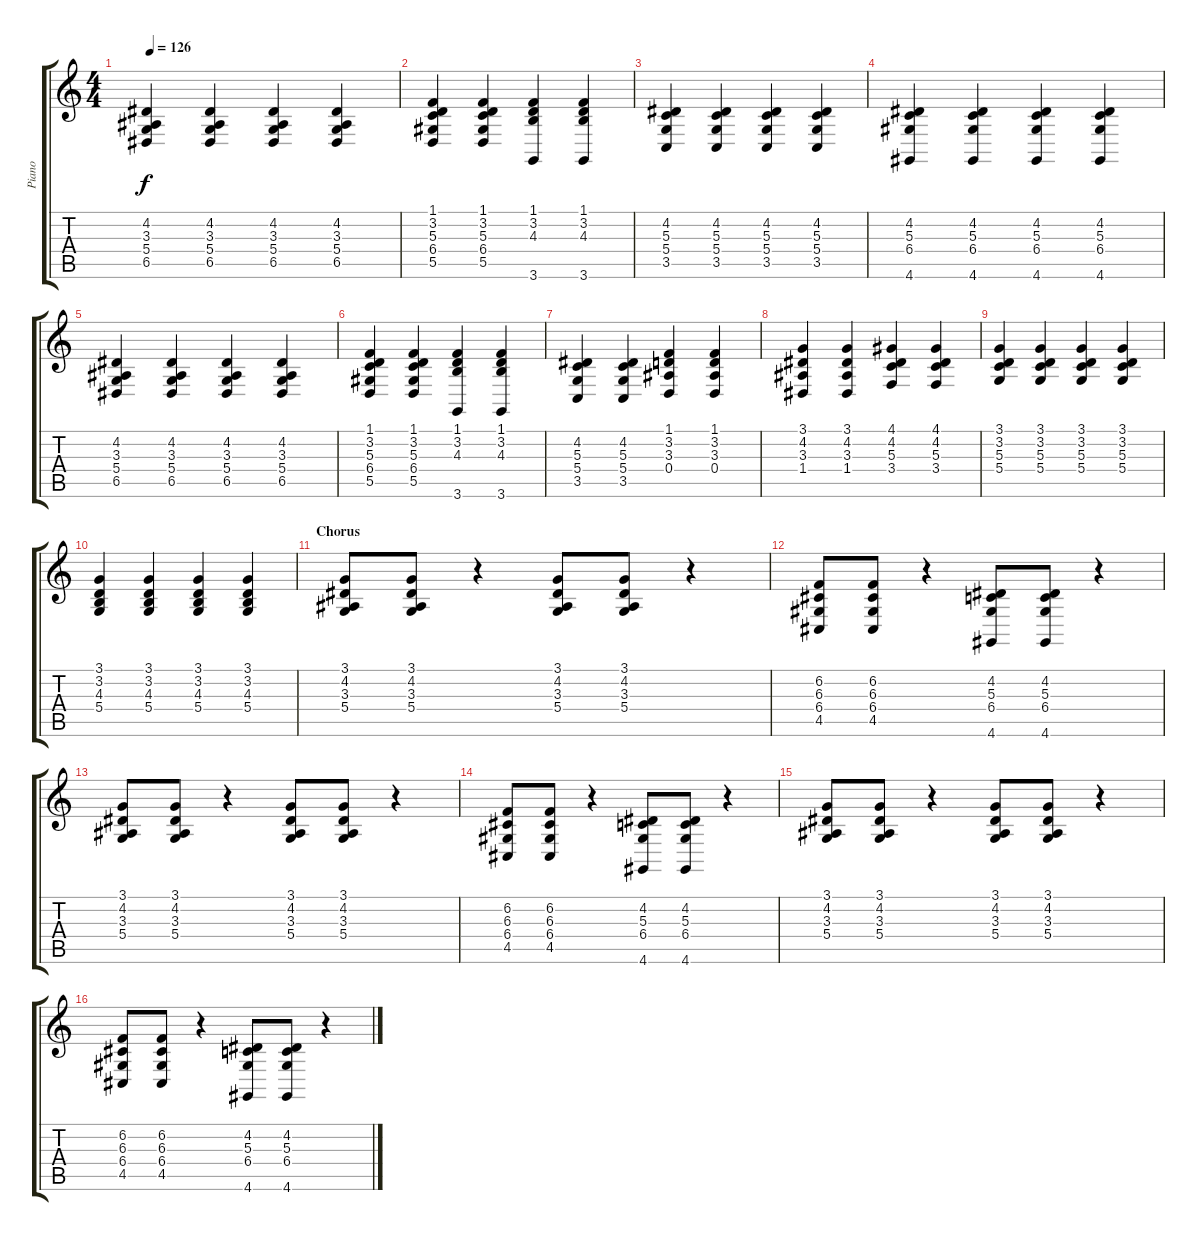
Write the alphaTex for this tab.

\track ("Piano" "Piano") {instrument brightacousticpiano}
\staff {score tabs}
\tuning (E4 B3 G3 D3 A2 E2) {hide}
\ts (4 4)
\tempo 126
\clef g2
\ks c
(4.2 3.3 5.4 6.5).4{dy f} (4.2 3.3 5.4 6.5).4 (4.2 3.3 5.4 6.5).4 (4.2 3.3 5.4 6.5).4 |
(1.1 3.2 5.3 6.4 5.5).4 (1.1 3.2 5.3 6.4 5.5).4 (1.1 3.2 4.3 3.6).4 (1.1 3.2 4.3 3.6).4 |
(4.2 5.3 5.4 3.5).4 (4.2 5.3 5.4 3.5).4 (4.2 5.3 5.4 3.5).4 (4.2 5.3 5.4 3.5).4 |
(4.2 5.3 6.4 4.6).4 (4.2 5.3 6.4 4.6).4 (4.2 5.3 6.4 4.6).4 (4.2 5.3 6.4 4.6).4 |
(4.2 3.3 5.4 6.5).4 (4.2 3.3 5.4 6.5).4 (4.2 3.3 5.4 6.5).4 (4.2 3.3 5.4 6.5).4 |
(1.1 3.2 5.3 6.4 5.5).4 (1.1 3.2 5.3 6.4 5.5).4 (1.1 3.2 4.3 3.6).4 (1.1 3.2 4.3 3.6).4 |
(4.2 5.3 5.4 3.5).4 (4.2 5.3 5.4 3.5).4 (1.1 3.2 3.3 0.4).4 (1.1 3.2 3.3 0.4).4 |
(3.1 4.2 3.3 1.4).4 (3.1 4.2 3.3 1.4).4 (4.1 4.2 5.3 3.4).4 (4.1 4.2 5.3 3.4).4 |
(3.1 3.2 5.3 5.4).4 (3.1 3.2 5.3 5.4).4 (3.1 3.2 5.3 5.4).4 (3.1 3.2 5.3 5.4).4 |
(3.1 3.2 4.3 5.4).4 (3.1 3.2 4.3 5.4).4 (3.1 3.2 4.3 5.4).4 (3.1 3.2 4.3 5.4).4 |
\section ("" "Chorus")
(3.1 4.2 3.3 5.4).8 (3.1 4.2 3.3 5.4).8 r.4 (3.1 4.2 3.3 5.4).8 (3.1 4.2 3.3 5.4).8 r.4 |
(6.2 6.3 6.4 4.5).8 (6.2 6.3 6.4 4.5).8 r.4 (4.2 5.3 6.4 4.6).8 (4.2 5.3 6.4 4.6).8 r.4 |
(3.1 4.2 3.3 5.4).8 (3.1 4.2 3.3 5.4).8 r.4 (3.1 4.2 3.3 5.4).8 (3.1 4.2 3.3 5.4).8 r.4 |
(6.2 6.3 6.4 4.5).8 (6.2 6.3 6.4 4.5).8 r.4 (4.2 5.3 6.4 4.6).8 (4.2 5.3 6.4 4.6).8 r.4 |
(3.1 4.2 3.3 5.4).8 (3.1 4.2 3.3 5.4).8 r.4 (3.1 4.2 3.3 5.4).8 (3.1 4.2 3.3 5.4).8 r.4 |
(6.2 6.3 6.4 4.5).8 (6.2 6.3 6.4 4.5).8 r.4 (4.2 5.3 6.4 4.6).8 (4.2 5.3 6.4 4.6).8 r.4
